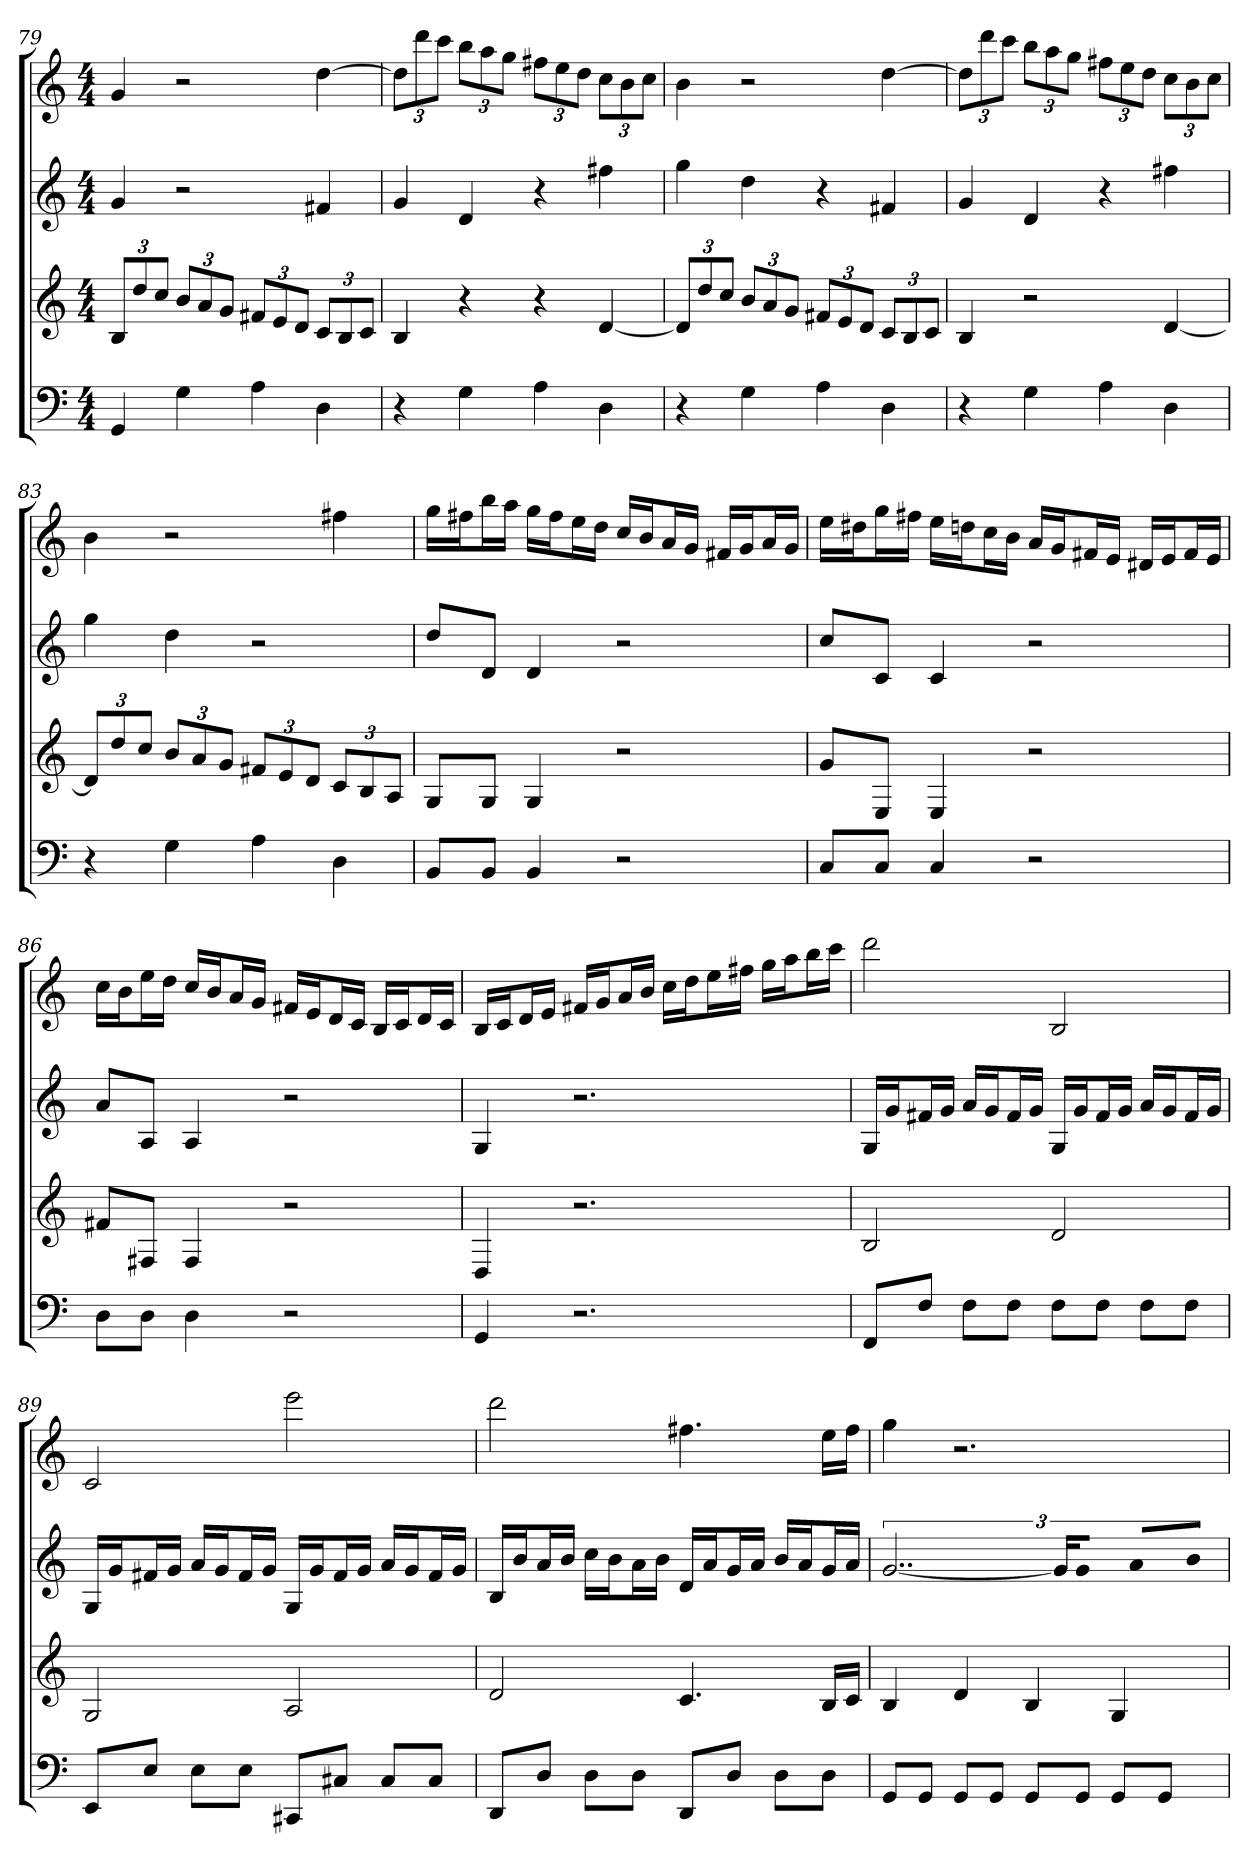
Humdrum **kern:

**kern	**kern	**kern	**kern
*part4	*part3	*part2	*part1
*staff4	*staff3	*staff2	*staff1
*k[]	*k[]	*k[]	*k[]
*C:	*C:	*C:	*C:
*M4/4	*M4/4	*M4/4	*M4/4
=79	=79	=79	=79
4GG	12BL	4g	4g
.	12dd	.	.
.	12ccJ	.	.
4G	12bL	2r	2r
.	12a	.	.
.	12gJ	.	.
4A	12f#XL	.	.
.	12e	.	.
.	12dJ	.	.
4D	12cL	4f#X	[4dd
.	12B	.	.
.	12cJ	.	.
=80	=80	=80	=80
4r	4B	4g	12ddL]
.	.	.	12ddd
.	.	.	12cccJ
4G	4r	4d	12bbL
.	.	.	12aa
.	.	.	12ggJ
4A	4r	4r	12ff#XL
.	.	.	12ee
.	.	.	12ddJ
4D	[4d	4ff#X	12ccL
.	.	.	12b
.	.	.	12ccJ
=81	=81	=81	=81
4r	12dL]	4gg	4b
.	12dd	.	.
.	12ccJ	.	.
4G	12bL	4dd	2r
.	12a	.	.
.	12gJ	.	.
4A	12f#XL	4r	.
.	12e	.	.
.	12dJ	.	.
4D	12cL	4f#X	[4dd
.	12B	.	.
.	12cJ	.	.
=82	=82	=82	=82
4r	4B	4g	12ddL]
.	.	.	12ddd
.	.	.	12cccJ
4G	2r	4d	12bbL
.	.	.	12aa
.	.	.	12ggJ
4A	.	4r	12ff#XL
.	.	.	12ee
.	.	.	12ddJ
4D	[4d	4ff#X	12ccL
.	.	.	12b
.	.	.	12ccJ
=83	=83	=83	=83
4r	12dL]	4gg	4b
.	12dd	.	.
.	12ccJ	.	.
4G	12bL	4dd	2r
.	12a	.	.
.	12gJ	.	.
4A	12f#XL	2r	.
.	12e	.	.
.	12dJ	.	.
4D	12cL	.	4ff#X
.	12B	.	.
.	12AJ	.	.
=84	=84	=84	=84
8BBL	8GL	8ddL	16ggLL
.	.	.	16ff#XJ
8BBJ	8GJ	8dJ	16bbL
.	.	.	16aaJJ
4BB	4G	4d	16ggLL
.	.	.	16ff#J
.	.	.	16eeL
.	.	.	16ddJJ
2r	2r	2r	16ccLL
.	.	.	16bJ
.	.	.	16aL
.	.	.	16gJJ
.	.	.	16f#XLL
.	.	.	16gJ
.	.	.	16aL
.	.	.	16gJJ
=85	=85	=85	=85
8CL	8gL	8ccL	16eeLL
.	.	.	16dd#XJ
8CJ	8EJ	8cJ	16ggL
.	.	.	16ff#XJJ
4C	4E	4c	16eeLL
.	.	.	16ddnJ
.	.	.	16ccL
.	.	.	16bJJ
2r	2r	2r	16aLL
.	.	.	16gJ
.	.	.	16f#XL
.	.	.	16eJJ
.	.	.	16d#XLL
.	.	.	16eJ
.	.	.	16f#L
.	.	.	16eJJ
=86	=86	=86	=86
8DL	8f#XL	8aL	16ccLL
.	.	.	16bJ
8DJ	8F#XJ	8AJ	16eeL
.	.	.	16ddJJ
4D	4F#	4A	16ccLL
.	.	.	16bJ
.	.	.	16aL
.	.	.	16gJJ
2r	2r	2r	16f#XLL
.	.	.	16eJ
.	.	.	16dL
.	.	.	16cJJ
.	.	.	16BLL
.	.	.	16cJ
.	.	.	16dL
.	.	.	16cJJ
=87	=87	=87	=87
4GG	4D	4G	16BLL
.	.	.	16cJ
.	.	.	16dL
.	.	.	16eJJ
2.r	2.r	2.r	16f#XLL
.	.	.	16gJ
.	.	.	16aL
.	.	.	16bJJ
.	.	.	16ccLL
.	.	.	16ddJ
.	.	.	16eeL
.	.	.	16ff#XJJ
.	.	.	16ggLL
.	.	.	16aaJ
.	.	.	16bbL
.	.	.	16cccJJ
=88	=88	=88	=88
8FFL	2B	16GLL	2ddd
.	.	16gJ	.
8FJ	.	16f#XL	.
.	.	16gJJ	.
8FL	.	16aLL	.
.	.	16gJ	.
8FJ	.	16f#L	.
.	.	16gJJ	.
8FL	2d	16GLL	2B
.	.	16gJ	.
8FJ	.	16f#L	.
.	.	16gJJ	.
8FL	.	16aLL	.
.	.	16gJ	.
8FJ	.	16f#L	.
.	.	16gJJ	.
=89	=89	=89	=89
8EEL	2G	16GLL	2c
.	.	16gJ	.
8EJ	.	16f#XL	.
.	.	16gJJ	.
8EL	.	16aLL	.
.	.	16gJ	.
8EJ	.	16f#L	.
.	.	16gJJ	.
8CC#XL	2A	16GLL	2eee
.	.	16gJ	.
8C#XJ	.	16f#L	.
.	.	16gJJ	.
8C#L	.	16aLL	.
.	.	16gJ	.
8C#J	.	16f#L	.
.	.	16gJJ	.
=90	=90	=90	=90
8DDL	2d	16BLL	2ddd
.	.	16bJ	.
8DJ	.	16aL	.
.	.	16bJJ	.
8DL	.	16ccLL	.
.	.	16bJ	.
8DJ	.	16aL	.
.	.	16bJJ	.
8DDL	4.c	16dLL	4.ff#X
.	.	16aJ	.
8DJ	.	16gL	.
.	.	16aJJ	.
8DL	.	16bLL	.
.	.	16aJ	.
8DJ	16BLL	16gL	16eeLL
.	16cJJ	16aJJ	16ff#JJ
=91	=91	=91	=91
8GGL	4B	[3..g	4gg
8GGJ	.	.	.
8GGL	4d	.	2.r
8GGJ	.	.	.
8GGL	4B	.	.
.	.	24gKL]	.
8GGJ	.	8gJ	.
8GGL	4G	8aL	.
8GGJ	.	8bJ	.
=	=	=	=
*-	*-	*-	*-
